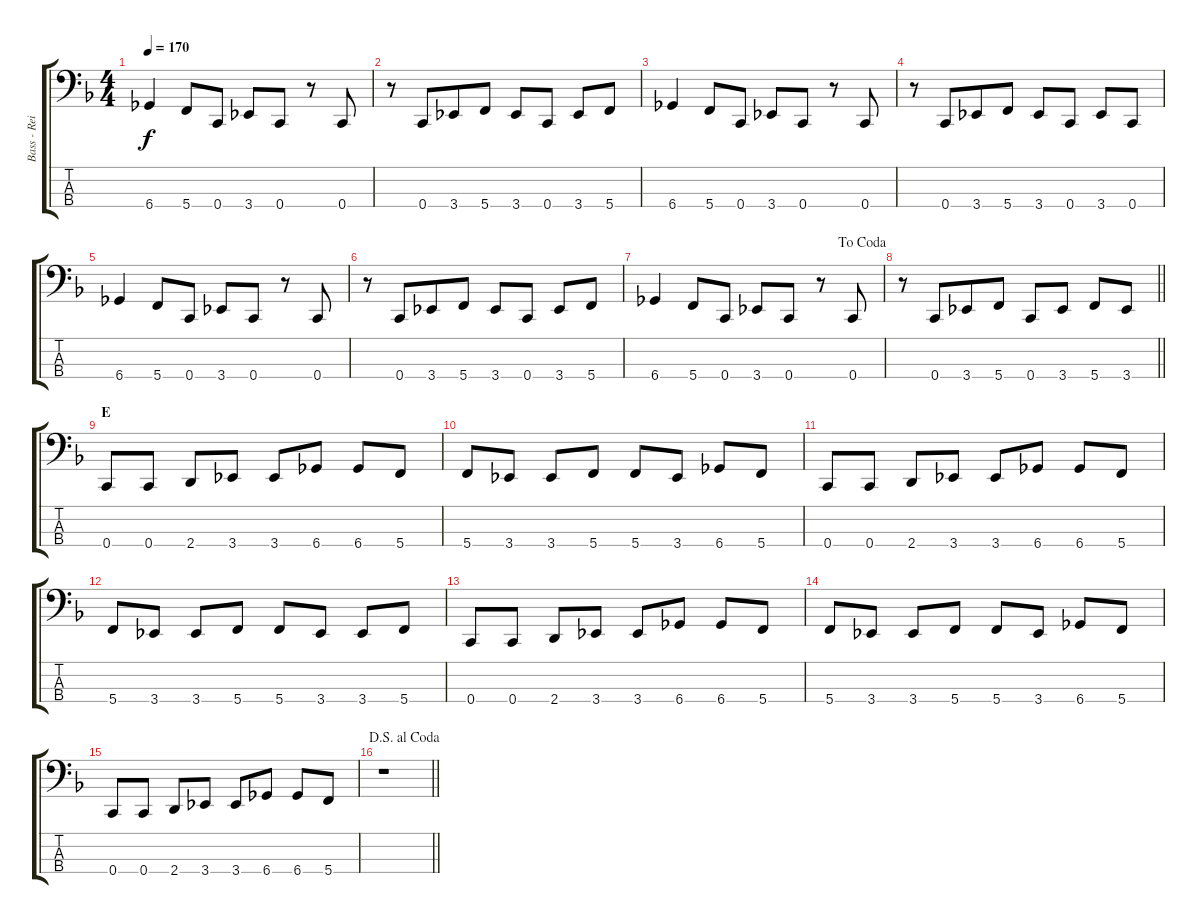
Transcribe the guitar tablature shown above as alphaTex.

\track ("Bass - Reita" "Bass - Rei") {instrument electricbasspick}
\staff {score tabs}
\tuning (Db2 Ab1 Eb1 C1) {hide}
\ts (4 4)
\tempo 170
\clef f4
\ks f
6.4.4{dy f} 5.4.8 0.4.8 3.4.8 0.4.8 r.8 0.4.8 |
r.8 0.4.8{beam merge} 3.4.8 5.4.8 3.4.8 0.4.8 3.4.8 5.4.8 |
6.4.4 5.4.8 0.4.8 3.4.8 0.4.8 r.8 0.4.8 |
r.8 0.4.8{beam merge} 3.4.8 5.4.8 3.4.8 0.4.8 3.4.8 0.4.8 |
6.4.4 5.4.8 0.4.8 3.4.8 0.4.8 r.8 0.4.8 |
r.8 0.4.8{beam merge} 3.4.8 5.4.8 3.4.8 0.4.8 3.4.8 5.4.8 |
\jump dacoda
6.4.4 5.4.8 0.4.8 3.4.8 0.4.8 r.8 0.4.8 |
\barLineRight lightlight
r.8 0.4.8{beam merge} 3.4.8 5.4.8 0.4.8 3.4.8 5.4.8 3.4.8 |
\section ("" "E")
0.4.8 0.4.8 2.4.8 3.4.8 3.4.8 6.4.8 6.4.8 5.4.8 |
5.4.8 3.4.8 3.4.8 5.4.8 5.4.8 3.4.8 6.4.8 5.4.8 |
0.4.8 0.4.8 2.4.8 3.4.8 3.4.8 6.4.8 6.4.8 5.4.8 |
5.4.8 3.4.8 3.4.8 5.4.8 5.4.8 3.4.8 3.4.8 5.4.8 |
0.4.8 0.4.8 2.4.8 3.4.8 3.4.8 6.4.8 6.4.8 5.4.8 |
5.4.8 3.4.8 3.4.8 5.4.8 5.4.8 3.4.8 6.4.8 5.4.8 |
0.4.8 0.4.8 2.4.8 3.4.8 3.4.8 6.4.8 6.4.8 5.4.8 |
\jump dalsegnoalcoda
\barLineRight lightlight
r.1
